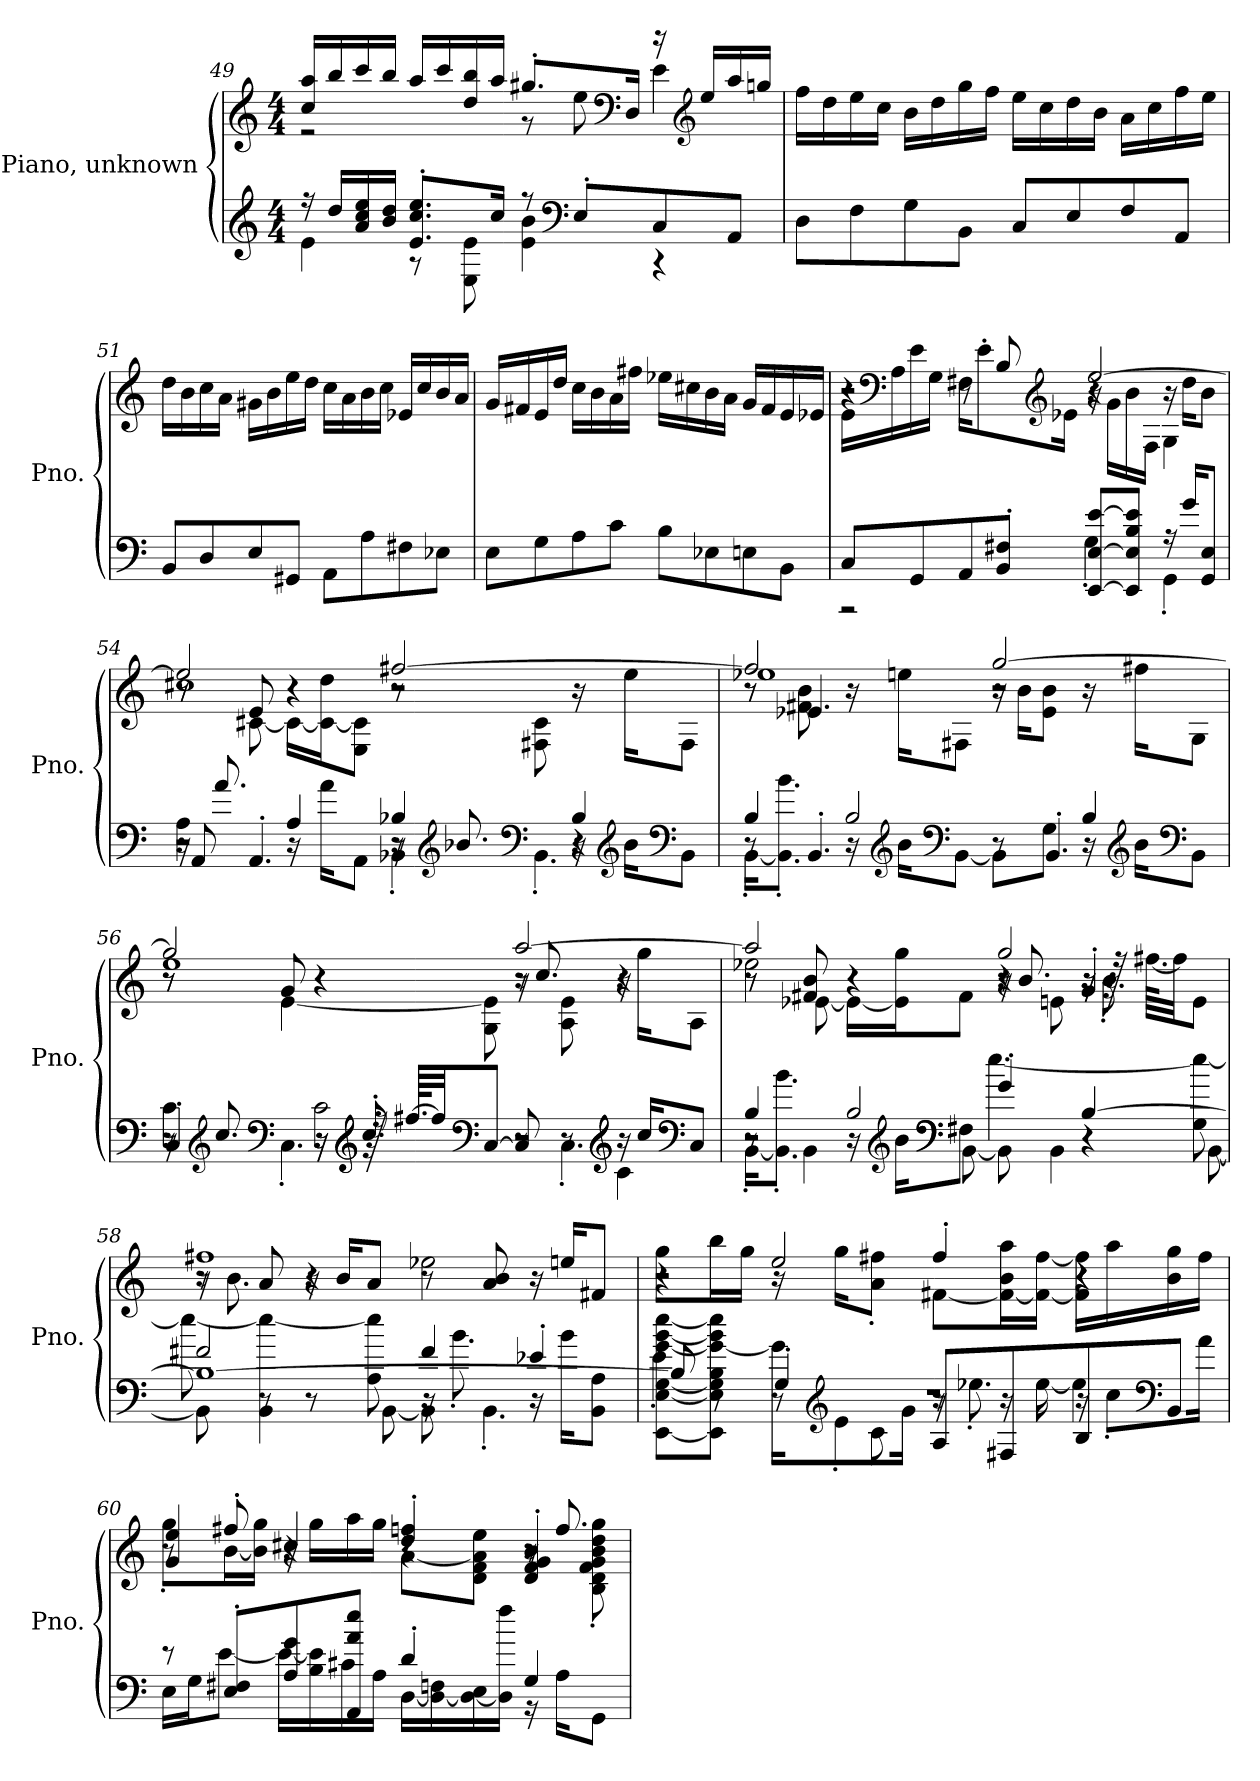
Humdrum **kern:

**kern	**kern
*part1	*part1
*staff2	*staff1
*I"Piano, unknown	*
*I'Pno.	*
!!LO:LB:g=z
*clefG2	*clefG2
*k[]	*k[]
*M4/4	*M4/4
=49	=49
*^	*^
16r	4e\	16cc/ 16aa/LL	2r
16dd/LL	.	16bb/	.
16a/ 16cc/ 16ee/	.	16ccc/	.
16b/ 16dd/JJ	.	16bb/JJ	.
8.e/' 8.cc/' 8.ee/'L	8r	16aa/LL	.
.	.	16ccc/	.
.	8E\ 8e\	16dd/ 16bb/	.
16cc/Jk	.	16aa/JJ	.
8r	4e\ 4b\	8.gg#X'/L	8r
*clefF4	*	*	*
8E'/L	.	.	8ee\
*	*	*clefF4	*
.	.	16D/Jk	.
8C/	4r	16r	4e\
*	*	*clefG2	*
.	.	16ee/LL	.
8AA/J	.	16aa/	.
.	.	16ggn/JJ	.
*v	*v	*	*
*	*v	*v
=50	=50
8D\L	16ff\LL
.	16dd\
8F\	16ee\
.	16cc\JJ
8G\	16b\LL
.	16dd\
8BB\J	16gg\
.	16ff\JJ
8C/L	16ee\LL
.	16cc\
8E/	16dd\
.	16b\JJ
8F/	16a\LL
.	16cc\
8AA/J	16ff\
.	16ee\JJ
!!LO:LB:g=z
=51	=51
8BB/L	16dd\LL
.	16b\
8D/	16cc\
.	16a\JJ
8E/	16g#X\LL
.	16b\
8GG#X/J	16ee\
.	16dd\JJ
8AA\L	16cc\LL
.	16a\
8A\	16b\
.	16cc\JJ
8F#X\	16e-X/LL
.	16cc/
8E-X\J	16b/
.	16a/JJ
=52	=52
8E\L	16g/LL
.	16f#X/
8G\	16e/
.	16dd/JJ
8A\	16cc\LL
.	16b\
8c\J	16a\
.	16ff#X\JJ
8B\L	16ee-X\LL
.	16cc#X\
8E-X\	16b\
.	16a\JJ
8En\	16g/LL
.	16f#/
8BB\J	16e/
.	16e-X/JJ
!!LO:LB:g=z
=53	=53
*^	*^
*	*	*	*^
8C/L	2r	4r	2r	16e\LL
*	*	*clefF4	*	*
.	.	.	.	16A\
8GG/	.	.	.	16e\
.	.	.	.	16G\JJ
8AA/	.	8r	.	16F#X\KL
.	.	.	.	8e'\
8BB/' 8F#X/'J	.	8B/	.	.
*	*	*clefG2	*	*
.	.	.	.	16e-X\Jk
[8EE/ [8E/ [8e/L	4G'\	[2ee/	4r	16r
.	.	.	.	16g\LL
8EE/] 8E/] 8B/ 8e/]J	.	.	.	16b\
.	.	.	.	16F#\JJ
16r	4GG'\	.	4G\	16r
16g/KL	.	.	.	16dd\KL
8GG/ 8E/J	.	.	.	8b\J
=54	=54	=54	=54	=54
*^	*^	*	*	*^
16r	4A\	8AA/	2r	2ee/]	1cc#X	8r	8r
8.a/	.	.	.	.	.	.	.
.	.	4.AA'/	.	.	.	8e/	[8c#X\
4A/	16r	.	.	.	.	4r	16c#\LL_
.	16a\KL	.	.	.	.	.	16c#\_ 16dd\J
.	8AA\J	.	.	.	.	.	8E\ 8c#\]J
4B-X/	4BB-X'\	16r	8r	[2ff#X/	.	2r	8r
*clefG2	*	*	*	*	*	*	*
.	.	8.b-X/	.	.	.	.	.
*clefF4	*	*	*	*	*	*	*
.	.	.	4.BB-'\	.	.	.	8F#X\ 8c#\
4B-/	16r	4r	.	.	.	.	16r
*clefG2	*	*	*	*	*	*	*
.	16b-\KL	.	.	.	.	.	16ee\KL
*clefF4	*	*	*	*	*	*	*
.	8BB-\J	.	.	.	.	.	8F#\J
*	*	*v	*v	*	*	*	*
!!LO:LB:g=z	!!	!!	!!
=55	=55	=55	=55	=55	=55	=55
4B/	[16BB'\KL	8r	2ff#/]	1ee-X	8r	8r
.	8.BB\]' 8.b\'J	.	.	.	.	.
.	.	4.BB'/	.	.	4.e-X/	8f#X\ 8b\
2B/	16r	.	.	.	.	16r
*clefG2	*	*	*	*	*	*
.	16b\KL	.	.	.	.	16een\KL
*clefF4	*	*	*	*	*	*
.	[8BB\J	.	.	.	.	8F#X\J
.	8BB\L]	8r	[2gg/	.	2r	16r
.	.	.	.	.	.	16b\KL
.	8G\J	4.BB'/	.	.	.	8e-\ 8b\J
4B/	16r	.	.	.	.	16r
*clefG2	*	*	*	*	*	*
.	16b\KL	.	.	.	.	16ff#X\KL
*clefF4	*	*	*	*	*	*
.	8BB\J	.	.	.	.	8G\J
!!LO:LB:g=z	!!	!!	!!
=56	=56	=56	=56	=56	=56	=56
*	*	*^	*	*	*	*
16r	4c\	4C'/	8r	2gg/]	1ee	8r	8r
*clefG2	*	*	*	*	*	*	*
8.cc/	.	.	.	.	.	.	.
*clefF4	*	*	*	*	*	*	*
.	.	.	4.C'\	.	.	8g/	[4e\
16r	2c\	16r	.	.	.	4r	.
*clefG2	*	*	*	*	*	*	*
8.cc'/	.	128r	.	.	.	.	.
.	.	[64.ff#X/KLLL	.	.	.	.	.
.	.	32ff#/JJ]	.	.	.	.	.
*clefF4	*	*	*	*	*	*	*
.	.	[8C/J	.	.	.	.	8G\ 8e\]
2r	.	8C/]	8r	[2aa/	.	16r	8r
.	.	.	.	.	.	8.cc/	.
.	.	8r	4.C'\	.	.	.	8A\ 8e\
*clefG2	*	*	*	*	*	*	*
.	4c\	16r	.	.	.	4r	16r
.	.	16cc/KL	.	.	.	.	16gg\KL
*clefF4	*	*	*	*	*	*	*
.	.	8C/J	.	.	.	.	8A\J
!!LO:PB:g=z	!!	!!	!!
=57	=57	=57	=57	=57	=57	=57	=57
2r	[16BB'\KL	4B/	8r	2aa/]	2ee-X\	8r	8r
.	8.BB\]' 8.b\'J	.	.	.	.	.	.
.	.	.	4BB\	.	.	8f#X/ 8b/	[8e-X\
.	16r	2B/	.	.	.	4r	16e-\LL_
*clefG2	*	*	*	*	*	*	*
.	16b\KL	.	.	.	.	.	16e-\] 16gg\J
*clefF4	*	*	*	*	*	*	*
.	8F#X\J	.	[8BB\	.	.	.	8f#\J
4g'/	[4.ee\	.	8BB\]	2gg/	4r	16r	8r
.	.	.	.	.	.	8.b/	.
.	.	.	4BB\	.	.	.	8en\
4r	.	[4B/	.	.	16r	4g'/	16r
.	.	.	.	.	8.b'\	.	128r
.	.	.	.	.	.	.	[64.ff#X\KLLL
.	.	.	.	.	.	.	32ff#\JJ]
.	8G\ 8ee\_	.	[8BB\	.	.	.	8e\J
*	*	*	*	*	*	*v	*v
=58	=58	=58	=58	=58	=58	=58
2f#X/	8ee\_	1B_	8BB\]	1ff#X	16r	8r
.	.	.	.	.	8.b\	.
.	4BB\ 4ee\_	.	8r	.	.	8a/
.	.	.	8r	.	4r	16r
.	.	.	.	.	.	16b/KL
.	8A\ 8ee\]	.	[8BB\	.	.	8a/J
4f#/	16r	.	8BB\]	.	2ee-X\	8r
.	8.b'\	.	.	.	.	.
.	.	.	4.BB'\	.	.	8a/ 8b/
4e-X'/	16r	.	.	.	.	16r
.	16b\KL	.	.	.	.	16een/KL
.	8BB\ 8A\J	.	.	.	.	8f#X/J
!!LO:LB:g=z	!!	!!
=59	=59	=59	=59	=59	=59	=59
1r	[8EE\ [8E\ [8G\ [8g\ [8b\ [8ee\L	8B/]	4e'\	2r	8gg\L	4r
.	8EE\] 8E\] 8G\] 8B\ 8g\_ 8b\] 8ee\]J	8r	.	.	16bb\L	.
.	.	.	.	.	16gg\JJ	.
.	16g\KL]	4G'/	8r	.	16r	2ee/
*clefG2	*	*	*	*	*	*
.	8e'\	.	.	.	16gg\KL	.
.	.	.	8c\	.	8a\' 8ff#X\'J	.
.	16g\Jk	.	.	.	.	.
.	16r	8A/L	8r	4ff#'/	[8f#X\L	.
.	8.ee-X'\	.	.	.	.	.
.	.	8F#X/	16r	.	16f#\_ 16b\ 16aa\L	.
.	.	.	[16ee-\	.	16f#\_ [16ff#\JJ	.
.	16r	8B/	4ee-\]	4r	16f#\] 16ff#\]LL	4r
.	8cc'\L	.	.	.	16aa\	.
*clefF4	*	*	*	*	*	*
.	.	8BB/J	.	.	16b\ 16gg\	.
.	16a\Jk	.	.	.	16ff#\JJ	.
*	*v	*v	*v	*	*	*
!!LO:LB:g=z	!!	!!
=60	=60	=60	=60	=60
8r	16E\LL	8r	8gg'\L	4g/ 4ee/
.	16G\J	.	.	.
8E/' 8F#X/'L	[8e\J	8ff#X'/	[16b\L	.
.	.	.	16b\] 16gg\JJ	.
8A/ 8g/	16e\LL_	4r	16r	4cc#X/
.	16B\ 16e\]	.	16gg\LL	.
8AA/ 8a/ 8ee/J	16c#X\	.	16aa\	.
.	16A\JJ	.	16gg\JJ	.
4d'/	[16D\LL	4dd/' 4ffn/'	[8a\L	4r
.	16D\_ 16Fn\	.	.	.
.	16D\_ 16E\	.	8d\ 8f\ 8a\] 8ee\J	.
.	16D\] 16ff\JJ	.	.	.
4G/	16r	16r	8r	4d/' 4f/' 4g/' 4b/'
.	16A\KL	8.ff/	.	.
.	8GG\J	.	8B\' 8d\' 8f\' 8g\' 8b\' 8dd\' 8gg\'	.
*v	*v	*	*	*
*	*v	*v	*v
=	=
*-	*-
